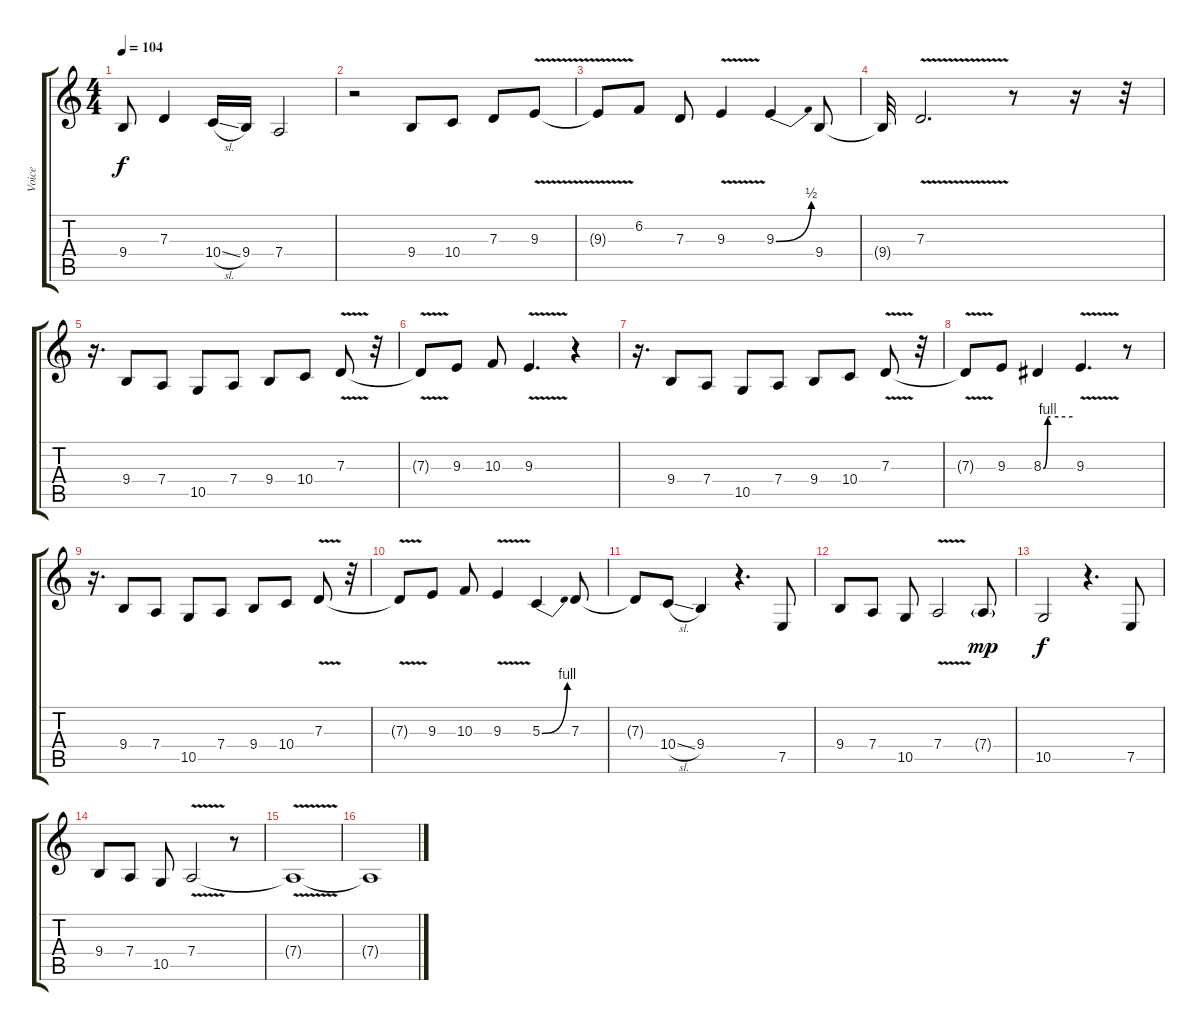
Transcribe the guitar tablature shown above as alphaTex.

\track ("Voice" "Voice") {instrument flute}
\staff {score tabs}
\tuning (E4 B3 G3 D3 A2 E2) {hide}
\ts (4 4)
\tempo 104
\clef g2
\ks c
9.4{t}.8{dy f} 7.3.4 10.4{sl}.16 9.4.16 7.4.2 |
r.2 9.4.8 10.4.8 7.3.8 9.3{v}.8 |
9.3{t}.8 6.2.8 7.3.8 9.3{v}.4 9.3{be (bend 0 0 60 2)}.4 9.4.8 |
9.4{t}.32 7.3{v}.2{d} r.8 r.16 r.32 |
r.16{d} 9.4.8 7.4.8 10.5.8 7.4.8 9.4.8 10.4.8 7.3{v}.8 r.32 |
7.3{t}.8 9.3.8 10.3.8 9.3{v}.4{d} r.4 |
r.16{d} 9.4.8 7.4.8 10.5.8 7.4.8 9.4.8 10.4.8 7.3{v}.8 r.32 |
7.3{t}.8 9.3.8 8.3{be (custom 0 0 9 4 15 4 31 4 60 4)}.4 9.3{v}.4{d} r.8 |
r.16{d} 9.4.8 7.4.8 10.5.8 7.4.8 9.4.8 10.4.8 7.3{v}.8 r.32 |
7.3{t}.8 9.3.8 10.3.8 9.3{v}.4 5.3{be (bend 0 0 60 4)}.4 7.3.8 |
7.3{t}.8 10.4{sl}.8 9.4.4 r.4{d} 7.5.8 |
9.4.8 7.4.8 10.5.8 7.4{v}.2 7.4{g}.8{dy mp} |
10.5.2{dy f} r.4{d} 7.5.8 |
9.4.8 7.4.8 10.5.8 7.4{v}.2{volume 1} r.8 |
7.4{t}.1 |
7.4{t}.1
